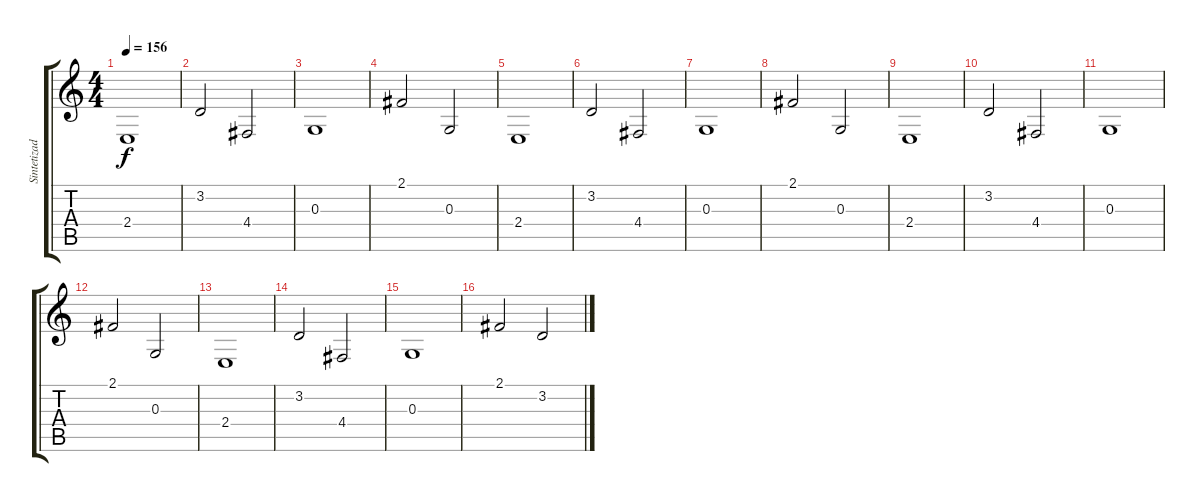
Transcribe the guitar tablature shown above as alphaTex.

\track ("Sintetizador I" "Sintetizad") {instrument stringensemble2}
\staff {score tabs}
\tuning (E4 B3 G3 D3 A2 E2) {hide}
\ts (4 4)
\tempo 156
\clef g2
\ks c
2.4.1{dy f} |
3.2.2 4.4.2 |
0.3.1 |
2.1.2 0.3.2 |
2.4.1 |
3.2.2 4.4.2 |
0.3.1 |
2.1.2 0.3.2 |
2.4.1 |
3.2.2 4.4.2 |
0.3.1 |
2.1.2 0.3.2 |
2.4.1 |
3.2.2 4.4.2 |
0.3.1 |
2.1.2 3.2.2
